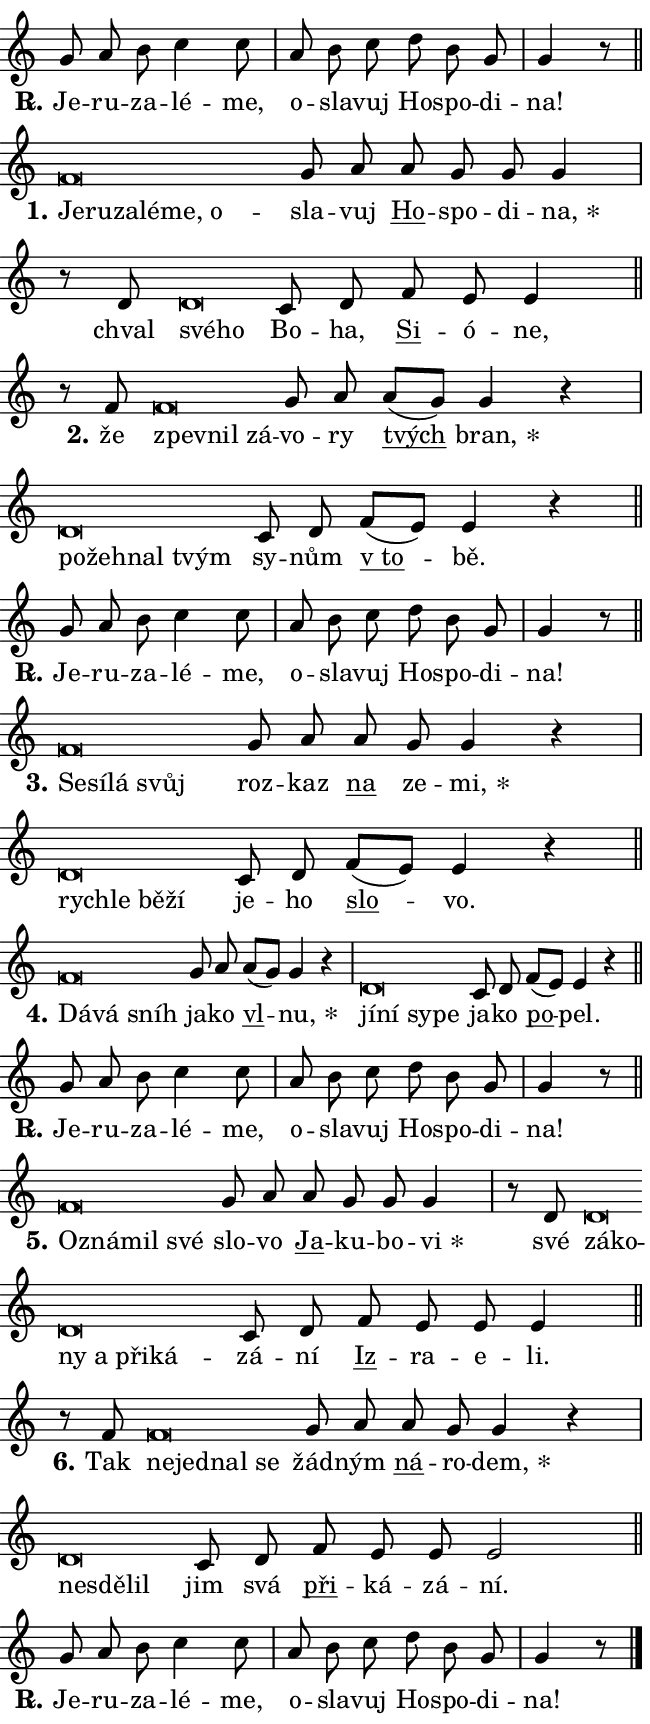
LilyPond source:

\version "2.24.0"
\header { tagline = "" }
\paper {
  indent = 0\cm
  top-margin = 0\cm
  right-margin = 0.13\cm % to fit lyric hyphens
  bottom-margin = 0\cm
  left-margin = 0\cm
  paper-width = 11\cm
  page-breaking = #ly:one-page-breaking
  system-system-spacing.basic-distance = #11
  score-system-spacing.basic-distance = #11
  ragged-last = ##f
}


%% Author: Thomas Morley
%% https://lists.gnu.org/archive/html/lilypond-user/2020-05/msg00002.html
#(define (line-position grob)
"Returns position of @var[grob} in current system:
   @code{'start}, if at first time-step
   @code{'end}, if at last time-step
   @code{'middle} otherwise
"
  (let* ((col (ly:item-get-column grob))
         (ln (ly:grob-object col 'left-neighbor))
         (rn (ly:grob-object col 'right-neighbor))
         (col-to-check-left (if (ly:grob? ln) ln col))
         (col-to-check-right (if (ly:grob? rn) rn col))
         (break-dir-left
           (and
             (ly:grob-property col-to-check-left 'non-musical #f)
             (ly:item-break-dir col-to-check-left)))
         (break-dir-right
           (and
             (ly:grob-property col-to-check-right 'non-musical #f)
             (ly:item-break-dir col-to-check-right))))
        (cond ((eqv? 1 break-dir-left) 'start)
              ((eqv? -1 break-dir-right) 'end)
              (else 'middle))))

#(define (tranparent-at-line-position vctor)
  (lambda (grob)
  "Relying on @code{line-position} select the relevant enry from @var{vctor}.
Used to determine transparency,"
    (case (line-position grob)
      ((end) (not (vector-ref vctor 0)))
      ((middle) (not (vector-ref vctor 1)))
      ((start) (not (vector-ref vctor 2))))))

noteHeadBreakVisibility =
#(define-music-function (break-visibility)(vector?)
"Makes @code{NoteHead}s transparent relying on @var{break-visibility}"
#{
  \override NoteHead.transparent =
    #(tranparent-at-line-position break-visibility)
#})

#(define delete-ledgers-for-transparent-note-heads
  (lambda (grob)
    "Reads whether a @code{NoteHead} is transparent.
If so this @code{NoteHead} is removed from @code{'note-heads} from
@var{grob}, which is supposed to be @code{LedgerLineSpanner}.
As a result ledgers are not printed for this @code{NoteHead}"
    (let* ((nhds-array (ly:grob-object grob 'note-heads))
           (nhds-list
             (if (ly:grob-array? nhds-array)
                 (ly:grob-array->list nhds-array)
                 '()))
           ;; Relies on the transparent-property being done before
           ;; Staff.LedgerLineSpanner.after-line-breaking is executed.
           ;; This is fragile ...
           (to-keep
             (remove
               (lambda (nhd)
                 (ly:grob-property nhd 'transparent #f))
               nhds-list)))
      ;; TODO find a better method to iterate over grob-arrays, similiar
      ;; to filter/remove etc for lists
      ;; For now rebuilt from scratch
      (set! (ly:grob-object grob 'note-heads)  '())
      (for-each
        (lambda (nhd)
          (ly:pointer-group-interface::add-grob grob 'note-heads nhd))
        to-keep))))

squashNotes = {
  \override NoteHead.X-extent = #'(-0.2 . 0.2)
  \override NoteHead.Y-extent = #'(-0.75 . 0)
  \override NoteHead.stencil =
    #(lambda (grob)
       (let ((pos (ly:grob-property grob 'staff-position)))
         (begin
           (if (< pos -7) (display "ERROR: Lower brevis then expected\n") (display ""))
           (if (<= pos -6) ly:text-interface::print ly:note-head::print))))
}
unSquashNotes = {
  \revert NoteHead.X-extent
  \revert NoteHead.Y-extent
  \revert NoteHead.stencil
}

hideNotes = \noteHeadBreakVisibility #begin-of-line-visible
unHideNotes = \noteHeadBreakVisibility #all-visible

% work-around for resetting accidentals
% https://lilypond.org/doc/v2.23/Documentation/notation/displaying-rhythms#unmetered-music
cadenzaMeasure = {
  \cadenzaOff
  \partial 1024 s1024
  \cadenzaOn
}

#(define-markup-command (accent layout props text) (markup?)
  "Underline accented syllable"
  (interpret-markup layout props
    #{\markup \override #'(offset . 4.3) \underline { #text }#}))

responsum = \markup \concat {
  "R" \hspace #-1.05 \path #0.1 #'((moveto 0 0.07) (lineto 0.9 0.8)) \hspace #0.05 "."
}

spaceSize = #0.6828661417322834 % exact space size for TeX Gyre Schola

\layout {
  \context {
    \Staff
    \remove "Time_signature_engraver"
    \override LedgerLineSpanner.after-line-breaking = #delete-ledgers-for-transparent-note-heads
  }
  \context {
    \Lyrics {
      \override LyricSpace.minimum-distance = \spaceSize
      \override LyricText.font-name = #"TeX Gyre Schola"
      \override LyricText.font-size = 1
      \override StanzaNumber.font-name = #"TeX Gyre Schola Bold"
      \override StanzaNumber.font-size = 1
    }
  }
  \context {
    \Score 
    \override NoteHead.text =
      #(lambda (grob) 
        (let ((pos (ly:grob-property grob 'staff-position)))
          #{\markup {
            \combine
              \halign #-0.55 \raise #(if (= pos -6) 0 0.5) \override #'(thickness . 2) \draw-line #'(3.2 . 0)
              \musicglyph "noteheads.sM1"
          }#}))
  }
}

% magnetic-lyrics.ily
%
%   written by
%     Jean Abou Samra <jean@abou-samra.fr>
%     Werner Lemberg <wl@gnu.org>
%
%   adapted by
%     Jiri Hon <jiri.hon@gmail.com>
%
% Version 2022-Apr-15

% https://www.mail-archive.com/lilypond-user@gnu.org/msg149350.html

#(define (Left_hyphen_pointer_engraver context)
   "Collect syllable-hyphen-syllable occurrences in lyrics and store
them in properties.  This engraver only looks to the left.  For
example, if the lyrics input is @code{foo -- bar}, it does the
following.

@itemize @bullet
@item
Set the @code{text} property of the @code{LyricHyphen} grob between
@q{foo} and @q{bar} to @code{foo}.

@item
Set the @code{left-hyphen} property of the @code{LyricText} grob with
text @q{foo} to the @code{LyricHyphen} grob between @q{foo} and
@q{bar}.
@end itemize

Use this auxiliary engraver in combination with the
@code{lyric-@/text::@/apply-@/magnetic-@/offset!} hook."
   (let ((hyphen #f)
         (text #f))
     (make-engraver
      (acknowledgers
       ((lyric-syllable-interface engraver grob source-engraver)
        (set! text grob)))
      (end-acknowledgers
       ((lyric-hyphen-interface engraver grob source-engraver)
        ;(when (not (grob::has-interface grob 'lyric-space-interface))
          (set! hyphen grob)));)
      ((stop-translation-timestep engraver)
       (when (and text hyphen)
         (ly:grob-set-object! text 'left-hyphen hyphen))
       (set! text #f)
       (set! hyphen #f)))))

#(define (lyric-text::apply-magnetic-offset! grob)
   "If the space between two syllables is less than the value in
property @code{LyricText@/.details@/.squash-threshold}, move the right
syllable to the left so that it gets concatenated with the left
syllable.

Use this function as a hook for
@code{LyricText@/.after-@/line-@/breaking} if the
@code{Left_@/hyphen_@/pointer_@/engraver} is active."
   (let ((hyphen (ly:grob-object grob 'left-hyphen #f)))
     (when hyphen
       (let ((left-text (ly:spanner-bound hyphen LEFT)))
         (when (grob::has-interface left-text 'lyric-syllable-interface)
           (let* ((common (ly:grob-common-refpoint grob left-text X))
                  (this-x-ext (ly:grob-extent grob common X))
                  (left-x-ext
                   (begin
                     ;; Trigger magnetism for left-text.
                     (ly:grob-property left-text 'after-line-breaking)
                     (ly:grob-extent left-text common X)))
                  ;; `delta` is the gap width between two syllables.
                  (delta (- (interval-start this-x-ext)
                            (interval-end left-x-ext)))
                  (details (ly:grob-property grob 'details))
                  (threshold (assoc-get 'squash-threshold details 0.2)))
             (when (< delta threshold)
               (let* (;; We have to manipulate the input text so that
                      ;; ligatures crossing syllable boundaries are not
                      ;; disabled.  For languages based on the Latin
                      ;; script this is essentially a beautification.
                      ;; However, for non-Western scripts it can be a
                      ;; necessity.
                      (lt (ly:grob-property left-text 'text))
                      (rt (ly:grob-property grob 'text))
                      (is-space (grob::has-interface hyphen 'lyric-space-interface))
                      (space (if is-space " " ""))
                      (extra-delta (if is-space spaceSize 0))
                      ;; Append new syllable.
                      (ltrt-space (if (and (string? lt) (string? rt))
                                (string-append lt space rt)
                                (make-concat-markup (list lt space rt))))
                      ;; Right-align `ltrt` to the right side.
                      (ltrt-space-markup (grob-interpret-markup
                               grob
                               (make-translate-markup
                                (cons (interval-length this-x-ext) 0)
                                (make-right-align-markup ltrt-space)))))
                 (begin
                   ;; Don't print `left-text`.
                   (ly:grob-set-property! left-text 'stencil #f)
                   ;; Set text and stencil (which holds all collected
                   ;; syllables so far) and shift it to the left.
                   (ly:grob-set-property! grob 'text ltrt-space)
                   (ly:grob-set-property! grob 'stencil ltrt-space-markup)
                   (ly:grob-translate-axis! grob (- (- delta extra-delta)) X))))))))))


#(define (lyric-hyphen::displace-bounds-first grob)
   ;; Make very sure this callback isn't triggered too early.
   (let ((left (ly:spanner-bound grob LEFT))
         (right (ly:spanner-bound grob RIGHT)))
     (ly:grob-property left 'after-line-breaking)
     (ly:grob-property right 'after-line-breaking)
     (ly:lyric-hyphen::print grob)))

squashThreshold = #0.4

\layout {
  \context {
    \Lyrics
    \consists #Left_hyphen_pointer_engraver
    \override LyricText.after-line-breaking =
      #lyric-text::apply-magnetic-offset!
    \override LyricHyphen.stencil = #lyric-hyphen::displace-bounds-first
    \override LyricText.details.squash-threshold = \squashThreshold
    \override LyricHyphen.minimum-distance = 0
    \override LyricHyphen.minimum-length = \squashThreshold
  }
}

squashText = \override LyricText.details.squash-threshold = 9999
unSquashText = \override LyricText.details.squash-threshold = \squashThreshold

leftText = \override LyricText.self-alignment-X = #LEFT
unLeftText = \revert LyricText.self-alignment-X

starOffset = #(lambda (grob) 
                (let ((x_offset (ly:self-alignment-interface::aligned-on-x-parent grob)))
                  (if (= x_offset 0) 0 (+ x_offset 1.2))))

star = #(define-music-function (syllable)(string?)
"Append star separator at the end of a syllable"
#{
  \once \override LyricText.X-offset = #starOffset
  \lyricmode { \markup {
    #syllable
    \override #'((font-name . "TeX Gyre Schola Bold")) \hspace #0.2 \lower #0.65 \larger "*"
  } }
#})

starAccent = #(define-music-function (syllable)(string?)
"Append star separator at the end of a syllable and make accent"
#{
  \once \override LyricText.X-offset = #starOffset
  \lyricmode { \markup {
    \accent #syllable
    \override #'((font-name . "TeX Gyre Schola Bold")) \hspace #0.2 \lower #0.65 \larger "*"
  } }
#})

breath = #(define-music-function (syllable)(string?)
"Append breathing indicator at the end of a syllable"
#{
  \lyricmode { \markup { #syllable "+" } }
#})

optionalBreath = #(define-music-function (syllable)(string?)
"Append optional breathing indicator at the end of a syllable"
#{
  \lyricmode { \markup { #syllable "(+)" } }
#})


\score {
    <<
        \new Voice = "melody" { \cadenzaOn \key c \major \relative { g'8 a b c4 c8 \cadenzaMeasure \bar "|" a b c \bar "" d b g \cadenzaMeasure \bar "|" g4 r8 \cadenzaMeasure \bar "||" \break } }
        \new Lyrics \lyricsto "melody" { \lyricmode { \set stanza = \responsum
Je -- ru -- za -- lé -- me, o -- sla -- vuj Ho -- spo -- di -- na! } }
    >>
    \layout {}
}

\score {
    <<
        \new Voice = "melody" { \cadenzaOn \key c \major \relative { \squashNotes f'\breve*1/16 \hideNotes \breve*1/16 \bar "" \breve*1/16 \bar "" \breve*1/16 \bar "" \breve*1/16 \breve*1/16 \bar "" \unHideNotes \unSquashNotes g8 a \bar "" a g g g4 \cadenzaMeasure \bar "|" r8 d \squashNotes d\breve*1/16 \hideNotes \breve*1/16 \bar "" \unHideNotes \unSquashNotes c8 d \bar "" f e e4 \cadenzaMeasure \bar "||" \break } }
        \new Lyrics \lyricsto "melody" { \lyricmode { \set stanza = "1."
\leftText Je -- \squashText ru -- za -- lé -- me, o -- \unLeftText \unSquashText sla -- vuj \markup \accent Ho -- spo -- di -- \star na, chval \leftText své -- \squashText ho \unLeftText \unSquashText Bo -- ha, \markup \accent Si -- ó -- ne, } }
    >>
    \layout {}
}

\score {
    <<
        \new Voice = "melody" { \cadenzaOn \key c \major \relative { r8 f' \squashNotes f\breve*1/16 \hideNotes \breve*1/16 \breve*1/16 \bar "" \unHideNotes \unSquashNotes g8 a \bar "" a[( g)] g4 r \cadenzaMeasure \bar "|" \squashNotes d\breve*1/16 \hideNotes \breve*1/16 \bar "" \breve*1/16 \breve*1/16 \bar "" \unHideNotes \unSquashNotes c8 d \bar "" f[( e)] e4 r \cadenzaMeasure \bar "||" \break } }
        \new Lyrics \lyricsto "melody" { \lyricmode { \set stanza = "2."
že \leftText zpev -- \squashText nil zá -- \unLeftText \unSquashText vo -- ry \markup \accent tvých \star bran, \leftText po -- \squashText žeh -- nal tvým \unLeftText \unSquashText sy -- nům \markup \accent "v to" -- bě. } }
    >>
    \layout {}
}

\score {
    <<
        \new Voice = "melody" { \cadenzaOn \key c \major \relative { g'8 a b c4 c8 \cadenzaMeasure \bar "|" a b c \bar "" d b g \cadenzaMeasure \bar "|" g4 r8 \cadenzaMeasure \bar "||" \break } }
        \new Lyrics \lyricsto "melody" { \lyricmode { \set stanza = \responsum
Je -- ru -- za -- lé -- me, o -- sla -- vuj Ho -- spo -- di -- na! } }
    >>
    \layout {}
}

\score {
    <<
        \new Voice = "melody" { \cadenzaOn \key c \major \relative { \squashNotes f'\breve*1/16 \hideNotes \breve*1/16 \bar "" \breve*1/16 \breve*1/16 \bar "" \unHideNotes \unSquashNotes g8 a \bar "" a g g4 r \cadenzaMeasure \bar "|" \squashNotes d\breve*1/16 \hideNotes \breve*1/16 \bar "" \breve*1/16 \breve*1/16 \bar "" \unHideNotes \unSquashNotes c8 d \bar "" f[( e)] e4 r \cadenzaMeasure \bar "||" \break } }
        \new Lyrics \lyricsto "melody" { \lyricmode { \set stanza = "3."
\leftText Se -- \squashText sí -- lá svůj \unLeftText \unSquashText roz -- kaz \markup \accent na ze -- \star mi, \leftText rych -- \squashText le bě -- ží \unLeftText \unSquashText je -- ho \markup \accent slo -- vo. } }
    >>
    \layout {}
}

\score {
    <<
        \new Voice = "melody" { \cadenzaOn \key c \major \relative { \squashNotes f'\breve*1/16 \hideNotes \breve*1/16 \breve*1/16 \bar "" \unHideNotes \unSquashNotes g8 a \bar "" a[( g)] g4 r \cadenzaMeasure \bar "|" \squashNotes d\breve*1/16 \hideNotes \breve*1/16 \bar "" \breve*1/16 \breve*1/16 \bar "" \unHideNotes \unSquashNotes c8 d \bar "" f[( e)] e4 r \cadenzaMeasure \bar "||" \break } }
        \new Lyrics \lyricsto "melody" { \lyricmode { \set stanza = "4."
\leftText Dá -- \squashText vá sníh \unLeftText \unSquashText ja -- ko \markup \accent vl -- \star nu, \leftText jí -- \squashText ní sy -- pe \unLeftText \unSquashText ja -- ko \markup \accent po -- pel. } }
    >>
    \layout {}
}

\score {
    <<
        \new Voice = "melody" { \cadenzaOn \key c \major \relative { g'8 a b c4 c8 \cadenzaMeasure \bar "|" a b c \bar "" d b g \cadenzaMeasure \bar "|" g4 r8 \cadenzaMeasure \bar "||" \break } }
        \new Lyrics \lyricsto "melody" { \lyricmode { \set stanza = \responsum
Je -- ru -- za -- lé -- me, o -- sla -- vuj Ho -- spo -- di -- na! } }
    >>
    \layout {}
}

\score {
    <<
        \new Voice = "melody" { \cadenzaOn \key c \major \relative { \squashNotes f'\breve*1/16 \hideNotes \breve*1/16 \bar "" \breve*1/16 \breve*1/16 \bar "" \unHideNotes \unSquashNotes g8 a \bar "" a g g g4 \cadenzaMeasure \bar "|" r8 d \squashNotes d\breve*1/16 \hideNotes \breve*1/16 \bar "" \breve*1/16 \bar "" \breve*1/16 \bar "" \breve*1/16 \breve*1/16 \bar "" \unHideNotes \unSquashNotes c8 d \bar "" f e e e4 \cadenzaMeasure \bar "||" \break } }
        \new Lyrics \lyricsto "melody" { \lyricmode { \set stanza = "5."
\leftText Oz -- \squashText ná -- mil své \unLeftText \unSquashText slo -- vo \markup \accent Ja -- ku -- bo -- \star vi své \leftText zá -- \squashText ko -- ny a při -- ká -- \unLeftText \unSquashText zá -- ní \markup \accent Iz -- ra -- e -- li. } }
    >>
    \layout {}
}

\score {
    <<
        \new Voice = "melody" { \cadenzaOn \key c \major \relative { r8 f' \squashNotes f\breve*1/16 \hideNotes \breve*1/16 \bar "" \breve*1/16 \breve*1/16 \bar "" \unHideNotes \unSquashNotes g8 a \bar "" a g g4 r \cadenzaMeasure \bar "|" \squashNotes d\breve*1/16 \hideNotes \breve*1/16 \breve*1/16 \bar "" \unHideNotes \unSquashNotes c8 d \bar "" f e e e2 \cadenzaMeasure \bar "||" \break } }
        \new Lyrics \lyricsto "melody" { \lyricmode { \set stanza = "6."
Tak \leftText ne -- \squashText jed -- nal se \unLeftText \unSquashText žád -- ným \markup \accent ná -- ro -- \star dem, \leftText ne -- \squashText sdě -- lil \unLeftText \unSquashText jim svá \markup \accent při -- ká -- zá -- ní. } }
    >>
    \layout {}
}

\score {
    <<
        \new Voice = "melody" { \cadenzaOn \key c \major \relative { g'8 a b c4 c8 \cadenzaMeasure \bar "|" a b c \bar "" d b g \cadenzaMeasure \bar "|" g4 r8 \cadenzaMeasure \bar "||" \break } \bar "|." }
        \new Lyrics \lyricsto "melody" { \lyricmode { \set stanza = \responsum
Je -- ru -- za -- lé -- me, o -- sla -- vuj Ho -- spo -- di -- na! } }
    >>
    \layout {}
}
